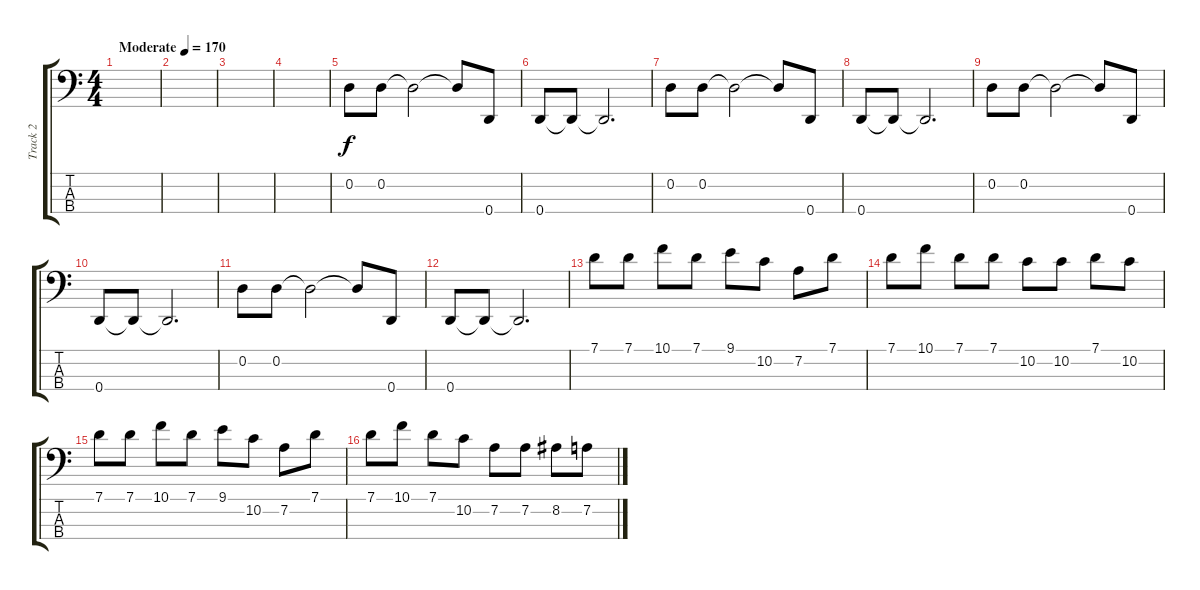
\track ("Track 2" "Track 2") {instrument electricbassfinger}
\staff {score tabs}
\tuning (G2 D2 A1 D1) {hide}
\ts (4 4)
\tempo (170 "Moderate")
\clef f4
\ks c
|
|
|
|
0.2.8 0.2.8 0.2{t}.2 0.2{t}.8 0.4.8 |
0.4.8 0.4{t}.8 0.4{t}.2{d} |
0.2.8 0.2.8 0.2{t}.2 0.2{t}.8 0.4.8 |
0.4.8 0.4{t}.8 0.4{t}.2{d} |
0.2.8 0.2.8 0.2{t}.2 0.2{t}.8 0.4.8 |
0.4.8 0.4{t}.8 0.4{t}.2{d} |
0.2.8 0.2.8 0.2{t}.2 0.2{t}.8 0.4.8 |
0.4.8 0.4{t}.8 0.4{t}.2{d} |
7.1.8 7.1.8 10.1.8 7.1.8 9.1.8 10.2.8 7.2.8 7.1.8 |
7.1.8 10.1.8 7.1.8 7.1.8 10.2.8 10.2.8 7.1.8 10.2.8 |
7.1.8 7.1.8 10.1.8 7.1.8 9.1.8 10.2.8 7.2.8 7.1.8 |
7.1.8 10.1.8 7.1.8 10.2.8 7.2.8 7.2.8 8.2.8 7.2.8
